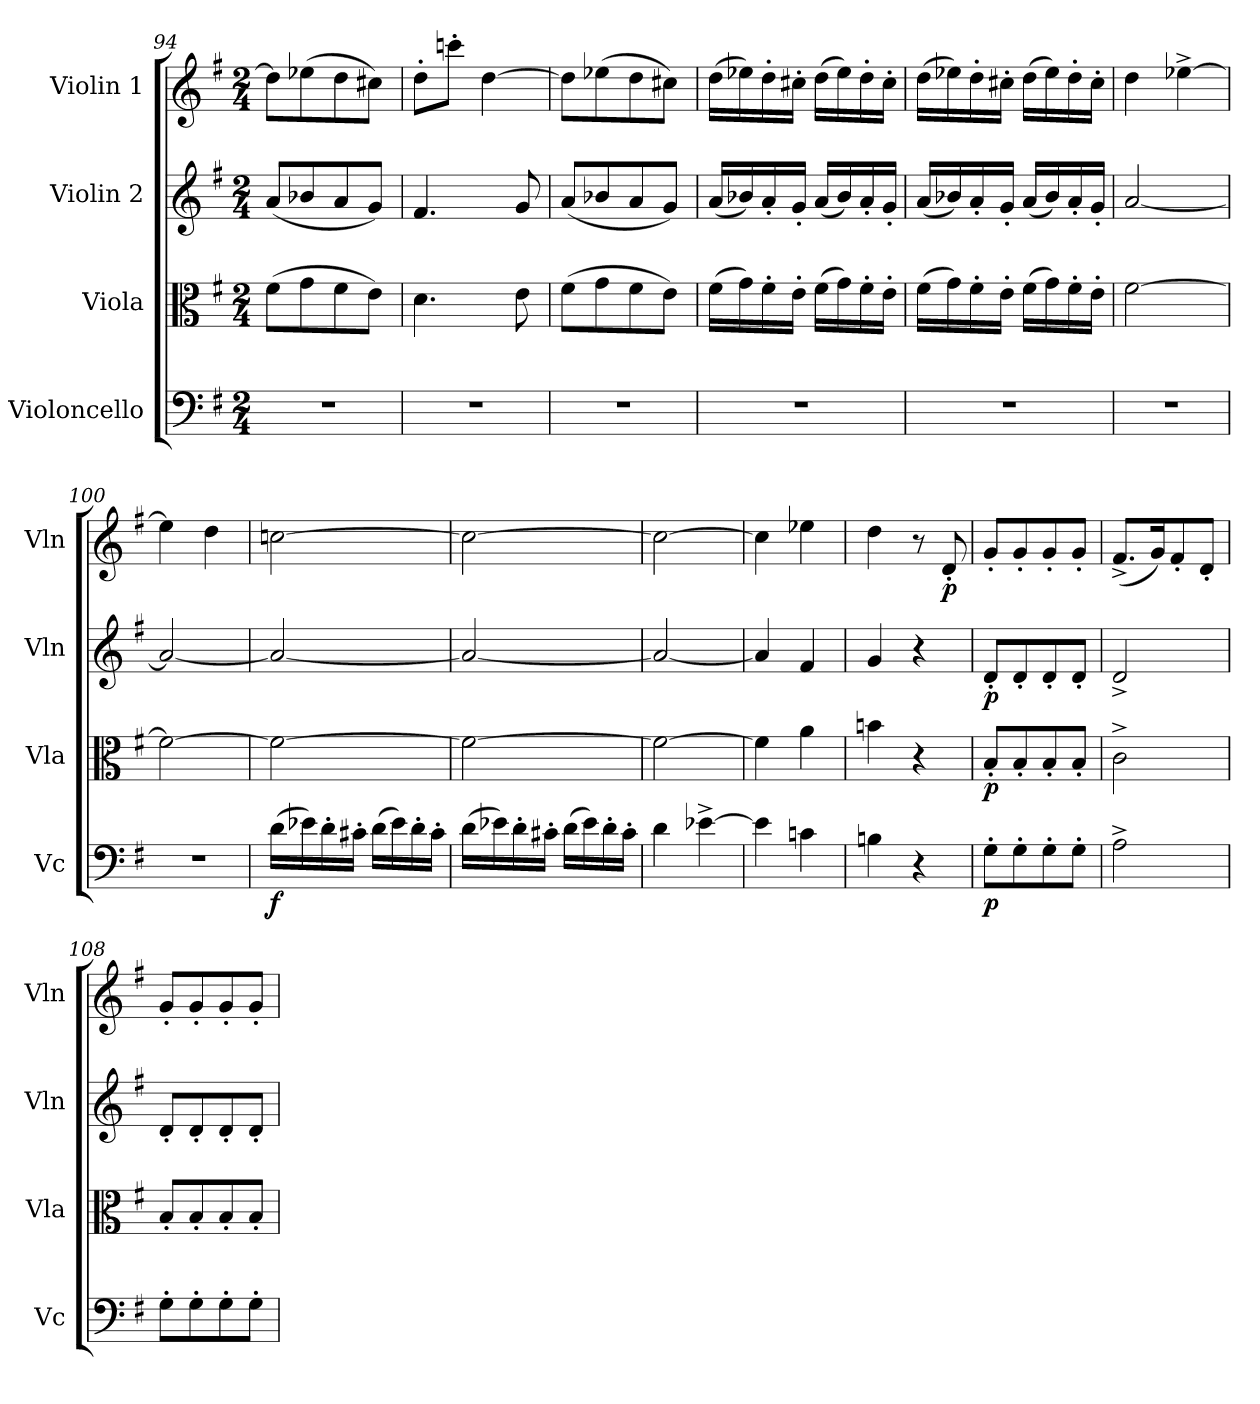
**kern	**dynam	**kern	**dynam	**kern	**dynam	**kern	**dynam
*part4	*part4	*part3	*part3	*part2	*part2	*part1	*part1
*staff4	*staff4	*staff3	*staff3	*staff2	*staff2	*staff1	*staff1
*I"Violoncello	*	*I"Viola	*	*I"Violin 2	*	*I"Violin 1	*
*I'Vc	*	*I'Vla	*	*I'Vln	*	*I'Vln	*
*clefF4	*	*clefC3	*	*clefG2	*	*clefG2	*
*k[f#]	*	*k[f#]	*	*k[f#]	*	*k[f#]	*
*M2/4	*	*M2/4	*	*M2/4	*	*M2/4	*
=94	=94	=94	=94	=94	=94	=94	=94
2r	.	(8f#\L	.	(8a/L	.	8dd\L]	.
.	.	8g\	.	8b-X/	.	(8ee-X\	.
.	.	8f#\	.	8a/	.	8dd\	.
.	.	8e\J)	.	8g/J)	.	8cc#X\J)	.
=95	=95	=95	=95	=95	=95	=95	=95
2r	.	4.d\	.	4.f#/	.	8dd'\L	.
.	.	.	.	.	.	8cccn'\J	.
.	.	.	.	.	.	[4dd\	.
.	.	8e\	.	8g/	.	.	.
=96	=96	=96	=96	=96	=96	=96	=96
2r	.	(8f#\L	.	(8a/L	.	8dd\L]	.
.	.	8g\	.	8b-X/	.	(8ee-X\	.
.	.	8f#\	.	8a/	.	8dd\	.
.	.	8e\J)	.	8g/J)	.	8cc#X\J)	.
!!LO:LB:g=z
=97	=97	=97	=97	=97	=97	=97	=97
2r	.	(16f#\LL	.	(16a/LL	.	(16dd\LL	.
.	.	16g\)	.	16b-X/)	.	16ee-X\)	.
.	.	16f#'\	.	16a'/	.	16dd'\	.
.	.	16e'\JJ	.	16g'/JJ	.	16cc#X'\JJ	.
.	.	(16f#\LL	.	(16a/LL	.	(16dd\LL	.
.	.	16g\)	.	16b-/)	.	16ee-\)	.
.	.	16f#'\	.	16a'/	.	16dd'\	.
.	.	16e'\JJ	.	16g'/JJ	.	16cc#'\JJ	.
=98	=98	=98	=98	=98	=98	=98	=98
2r	.	(16f#\LL	.	(16a/LL	.	(16dd\LL	.
.	.	16g\)	.	16b-X/)	.	16ee-X\)	.
.	.	16f#'\	.	16a'/	.	16dd'\	.
.	.	16e'\JJ	.	16g'/JJ	.	16cc#X'\JJ	.
.	.	(16f#\LL	.	(16a/LL	.	(16dd\LL	.
.	.	16g\)	.	16b-/)	.	16ee-\)	.
.	.	16f#'\	.	16a'/	.	16dd'\	.
.	.	16e'\JJ	.	16g'/JJ	.	16cc#'\JJ	.
=99	=99	=99	=99	=99	=99	=99	=99
2r	.	[2f#\	.	[2a/	.	4dd\	.
.	.	.	.	.	.	[4ee-X^\	.
=100	=100	=100	=100	=100	=100	=100	=100
2r	.	2f#\_	.	2a/_	.	4ee-\]	.
.	.	.	.	.	.	4dd\	.
!!LO:LB:g=z
=101	=101	=101	=101	=101	=101	=101	=101
!	!LO:DY:b	!	!	!	!	!	!
(16d\LL	f	2f#\_	.	2a/_	.	[2ccn\	.
16e-X\)	.	.	.	.	.	.	.
16d'\	.	.	.	.	.	.	.
16c#X'\JJ	.	.	.	.	.	.	.
(16d\LL	.	.	.	.	.	.	.
16e-\)	.	.	.	.	.	.	.
16d'\	.	.	.	.	.	.	.
16c#'\JJ	.	.	.	.	.	.	.
=102	=102	=102	=102	=102	=102	=102	=102
(16d\LL	.	2f#\_	.	2a/_	.	2cc\_	.
16e-X\)	.	.	.	.	.	.	.
16d'\	.	.	.	.	.	.	.
16c#X'\JJ	.	.	.	.	.	.	.
(16d\LL	.	.	.	.	.	.	.
16e-\)	.	.	.	.	.	.	.
16d'\	.	.	.	.	.	.	.
16c#'\JJ	.	.	.	.	.	.	.
=103	=103	=103	=103	=103	=103	=103	=103
4d\	.	2f#\_	.	2a/_	.	2cc\_	.
[4e-X^\	.	.	.	.	.	.	.
=104	=104	=104	=104	=104	=104	=104	=104
4e-\]	.	4f#\]	.	4a/]	.	4cc\]	.
4cn\	.	4a\	.	4f#/	.	4ee-X\	.
=105	=105	=105	=105	=105	=105	=105	=105
4Bn\	.	4bn\	.	4g/	.	4dd\	.
4r	.	4r	.	4r	.	8r	.
!	!	!	!	!	!	!	!LO:DY:b
.	.	.	.	.	.	8d'/	p
!!LO:LB:g=z
=106	=106	=106	=106	=106	=106	=106	=106
!	!LO:DY:b	!	!LO:DY:b	!	!LO:DY:b	!	!
8G'\L	p	8B'/L	p	8d'/L	p	8g'/L	.
8G'\	.	8B'/	.	8d'/	.	8g'/	.
8G'\	.	8B'/	.	8d'/	.	8g'/	.
8G'\J	.	8B'/J	.	8d'/J	.	8g'/J	.
=107	=107	=107	=107	=107	=107	=107	=107
2A^\	.	2c^\	.	2d^/	.	(8.f#^/L	.
.	.	.	.	.	.	16g/K)	.
.	.	.	.	.	.	8f#'/	.
.	.	.	.	.	.	8d'/J	.
=108	=108	=108	=108	=108	=108	=108	=108
8G'\L	.	8B'/L	.	8d'/L	.	8g'/L	.
8G'\	.	8B'/	.	8d'/	.	8g'/	.
8G'\	.	8B'/	.	8d'/	.	8g'/	.
8G'\J	.	8B'/J	.	8d'/J	.	8g'/J	.
=	=	=	=	=	=	=	=
*-	*-	*-	*-	*-	*-	*-	*-
